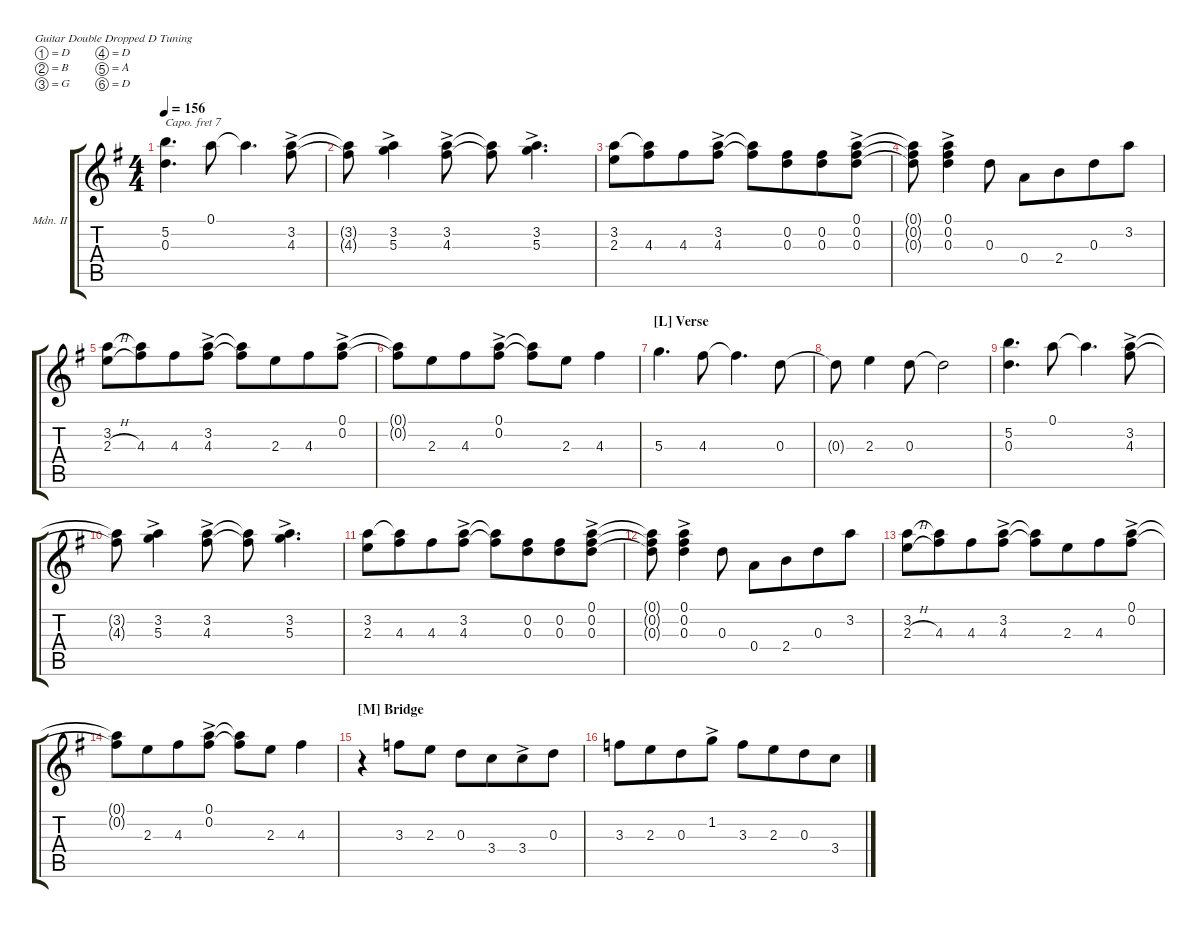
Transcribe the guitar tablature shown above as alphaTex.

\defaultSystemsLayout 4
\hideDynamics
\bracketExtendMode groupsimilarinstruments
\firstSystemTrackNameOrientation horizontal
\otherSystemsTrackNameOrientation horizontal
\track ("Mandolin II (Overdub)" "Mdn. II") {instrument acousticguitarsteel}
\staff {score tabs}
\capo 7
\tuning (D4 B3 G3 D3 A2 D2)
\ts (4 4)
\tempo 156
\clef g2
\ks g
(5.2 0.3).4{d dy p} 0.1.8 0.1{t}.4{d} (3.2 4.3{ac}).8 |
(3.2{t} 4.3{t}).8 (5.3{ac} 3.2).4 (4.3{ac} 3.2).8 (4.3{t} 3.2{t}).8 (5.3{ac} 3.2).4{d} |
(3.2 2.3).8 (4.3 3.2{t}).8{beam merge} 4.3.8 (4.3{ac} 3.2).8 (3.2{t} 4.3{t}).8 (0.3 0.2).8{beam merge} (0.2 0.3).8 (0.3{ac} 0.2{ac} 0.1).8 |
(0.1{t} 0.2{t} 0.3{t}).8 (0.3{ac} 0.2{ac} 0.1).4 0.3.8 0.4.8 2.4.8{beam merge} 0.3.8 3.2.8 |
(3.2 2.3{h}).8 (4.3 3.2{t}).8{beam merge} 4.3.8 (4.3{ac} 3.2).8 (3.2{t} 4.3{t}).8 2.3.8{beam merge} 4.3.8 (0.2{ac} 0.1).8 |
(0.2{t} 0.1{t}).8 2.3.8{beam merge} 4.3.8 (0.2{ac} 0.1).8 (0.1{t} 0.2{t}).8 2.3.8 4.3.4 |
\section ("L" "Verse")
5.3.4{d dy pp} 4.3.8 4.3{t}.4{d} 0.3.8 |
0.3{t}.8 2.3.4 0.3.8 0.3{t}.2 |
(5.2 0.3).4{d dy p} 0.1.8 0.1{t}.4{d} (3.2 4.3{ac}).8 |
(3.2{t} 4.3{t}).8 (5.3{ac} 3.2).4 (4.3{ac} 3.2).8 (4.3{t} 3.2{t}).8 (5.3{ac} 3.2).4{d} |
(3.2 2.3).8 (4.3 3.2{t}).8{beam merge} 4.3.8 (4.3{ac} 3.2).8 (3.2{t} 4.3{t}).8 (0.3 0.2).8{beam merge} (0.2 0.3).8 (0.3{ac} 0.2{ac} 0.1).8 |
(0.1{t} 0.2{t} 0.3{t}).8 (0.3{ac} 0.2{ac} 0.1).4 0.3.8 0.4.8 2.4.8{beam merge} 0.3.8 3.2.8 |
(3.2 2.3{h}).8 (4.3 3.2{t}).8{beam merge} 4.3.8 (4.3{ac} 3.2).8 (3.2{t} 4.3{t}).8 2.3.8{beam merge} 4.3.8 (0.2{ac} 0.1).8 |
(0.2{t} 0.1{t}).8 2.3.8{beam merge} 4.3.8 (0.2{ac} 0.1).8 (0.1{t} 0.2{t}).8 2.3.8 4.3.4 |
\section ("M" "Bridge")
\scale
0.343915 r.4 3.3.8{dy pp} 2.3.8 0.3.8 3.4.8{beam merge} 3.4{ac}.8 0.3.8 |
\scale
0.164021 3.3.8 2.3.8{beam merge} 0.3.8 1.2{ac}.8 3.3.8 2.3.8{beam merge} 0.3.8 3.4.8
